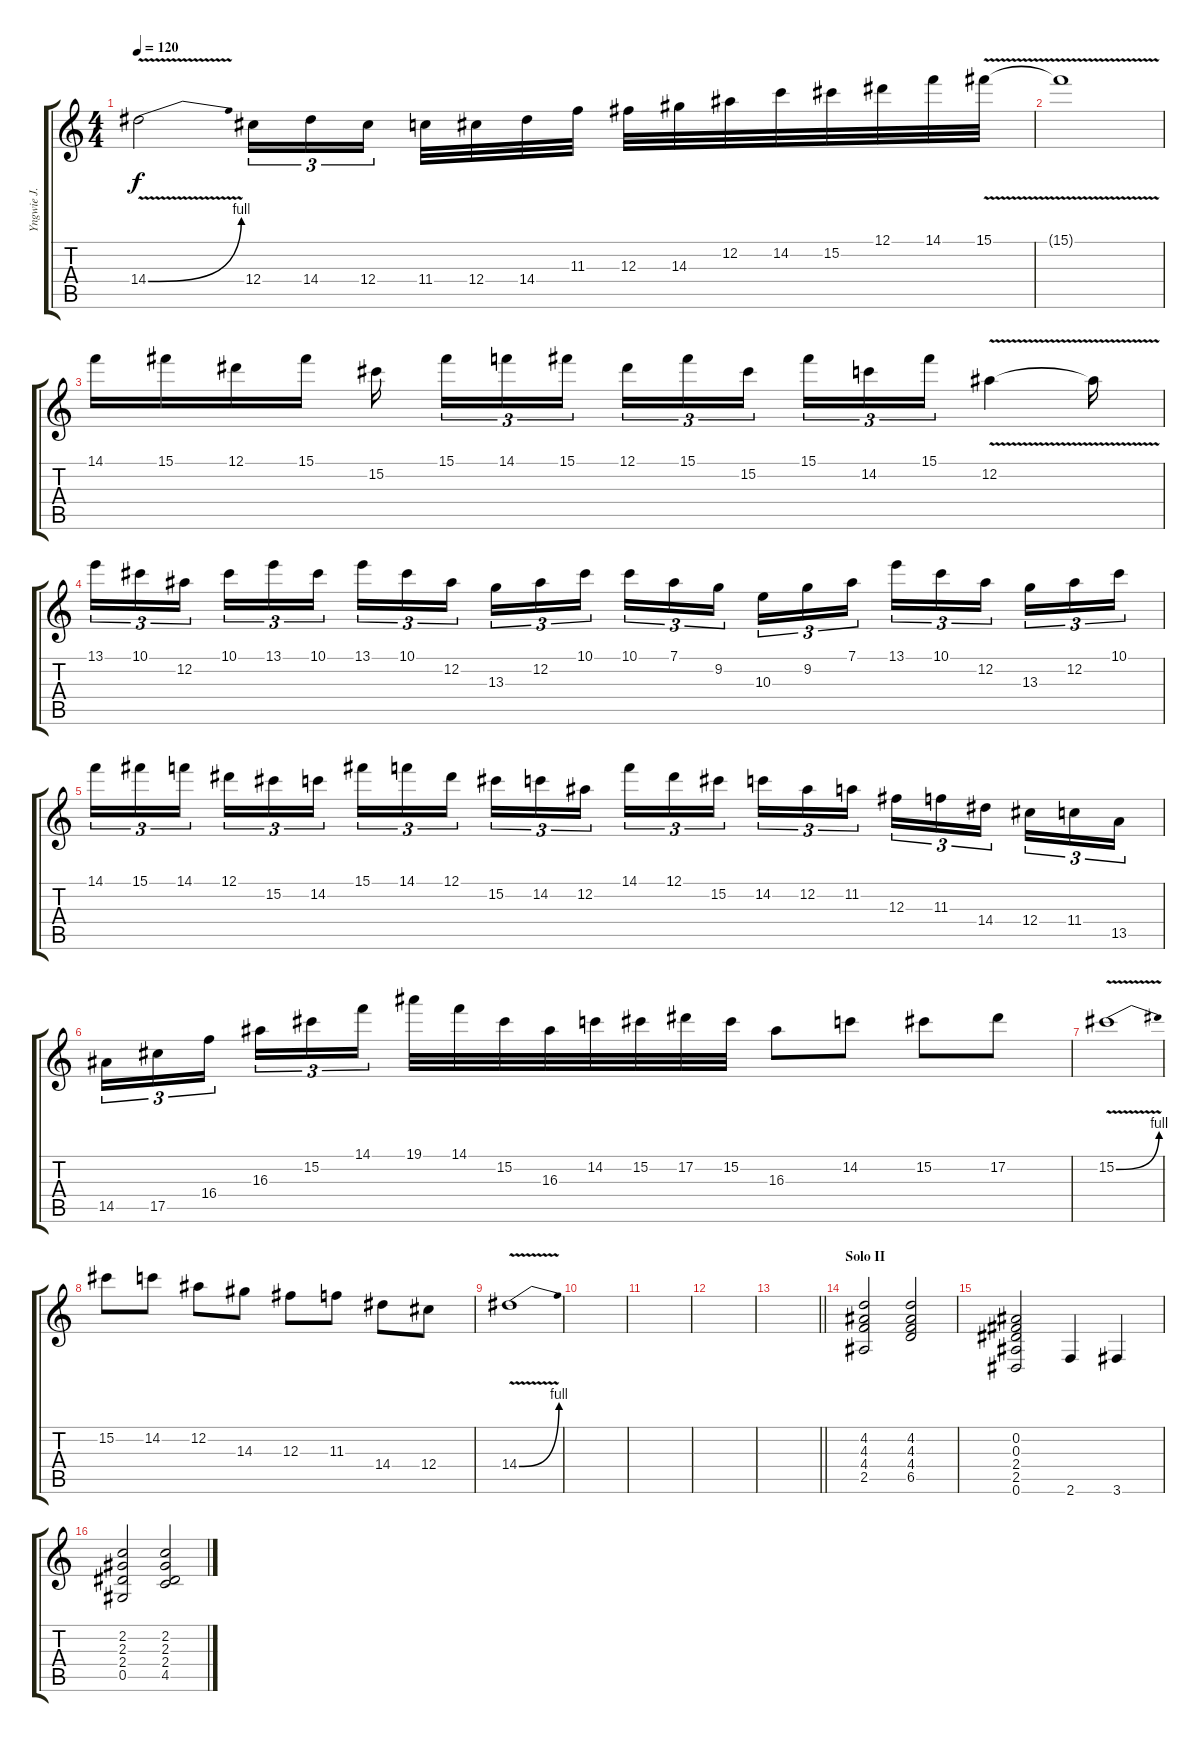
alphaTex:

\track ("Yngwie J. Malmsteen" "Yngwie J. ") {instrument overdrivenguitar}
\staff {score tabs}
\tuning (Eb4 Bb3 Gb3 Db3 Ab2 Eb2) {hide}
\ts (4 4)
\tempo 120
\clef g2
\ks c
14.4{be (bend 0 0 60 4) v}.2{dy f} 12.4.16{tu (3 2)} 14.4.16{tu (3 2)} 12.4.16{tu (3 2) beam splitsecondary} 11.4.32 12.4.32 14.4.32 11.3.32 12.3.32 14.3.32 12.2.32 14.2.32 15.2.32 12.1.32 14.1.32 15.1{v}.32 |
15.1{t}.1 |
14.1.16 15.1.16 12.1.16 15.1.16 15.2.16{beam splitsecondary} 15.1.16{tu (3 2)} 14.1.16{tu (3 2)} 15.1.16{tu (3 2) beam splitsecondary} 12.1.16{tu (3 2)} 15.1.16{tu (3 2)} 15.2.16{tu (3 2) beam splitsecondary} 15.1.16{tu (3 2)} 14.2.16{tu (3 2)} 15.1.16{tu (3 2)} 12.2{v}.4 12.2{t}.16 |
13.1.16{tu (3 2)} 10.1.16{tu (3 2)} 12.2.16{tu (3 2) beam splitsecondary} 10.1.16{tu (3 2)} 13.1.16{tu (3 2)} 10.1.16{tu (3 2)} 13.1.16{tu (3 2)} 10.1.16{tu (3 2)} 12.2.16{tu (3 2) beam splitsecondary} 13.3.16{tu (3 2)} 12.2.16{tu (3 2)} 10.1.16{tu (3 2)} 10.1.16{tu (3 2)} 7.1.16{tu (3 2)} 9.2.16{tu (3 2) beam splitsecondary} 10.3.16{tu (3 2)} 9.2.16{tu (3 2)} 7.1.16{tu (3 2)} 13.1.16{tu (3 2)} 10.1.16{tu (3 2)} 12.2.16{tu (3 2) beam splitsecondary} 13.3.16{tu (3 2)} 12.2.16{tu (3 2)} 10.1.16{tu (3 2)} |
14.1.16{tu (3 2)} 15.1.16{tu (3 2)} 14.1.16{tu (3 2) beam splitsecondary} 12.1.16{tu (3 2)} 15.2.16{tu (3 2)} 14.2.16{tu (3 2)} 15.1.16{tu (3 2)} 14.1.16{tu (3 2)} 12.1.16{tu (3 2) beam splitsecondary} 15.2.16{tu (3 2)} 14.2.16{tu (3 2)} 12.2.16{tu (3 2)} 14.1.16{tu (3 2)} 12.1.16{tu (3 2)} 15.2.16{tu (3 2) beam splitsecondary} 14.2.16{tu (3 2)} 12.2.16{tu (3 2)} 11.2.16{tu (3 2)} 12.3.16{tu (3 2)} 11.3.16{tu (3 2)} 14.4.16{tu (3 2) beam splitsecondary} 12.4.16{tu (3 2)} 11.4.16{tu (3 2)} 13.5.16{tu (3 2)} |
14.5.16{tu (3 2)} 17.5.16{tu (3 2)} 16.4.16{tu (3 2) beam splitsecondary} 16.3.16{tu (3 2)} 15.2.16{tu (3 2)} 14.1.16{tu (3 2)} 19.1.32 14.1.32 15.2.32 16.3.32 14.2.32 15.2.32 17.2.32 15.2.32 16.3.8 14.2.8 15.2.8 17.2.8 |
15.2{be (bend 0 0 60 4) v}.1 |
15.2.8 14.2.8 12.2.8 14.3.8 12.3.8 11.3.8 14.4.8 12.4.8 |
14.4{be (bend 0 0 60 4) v}.1 |
|
|
|
\barLineRight lightlight
|
\section ("" "Solo II")
(4.2 4.3 4.4 2.5).2 (4.2 4.3 4.4 6.5).2 |
(0.2 0.3 2.4 2.5 0.6).2 2.6.4 3.6.4 |
(2.2 2.3 2.4 0.5).2 (2.2 2.3 2.4 4.5).2
